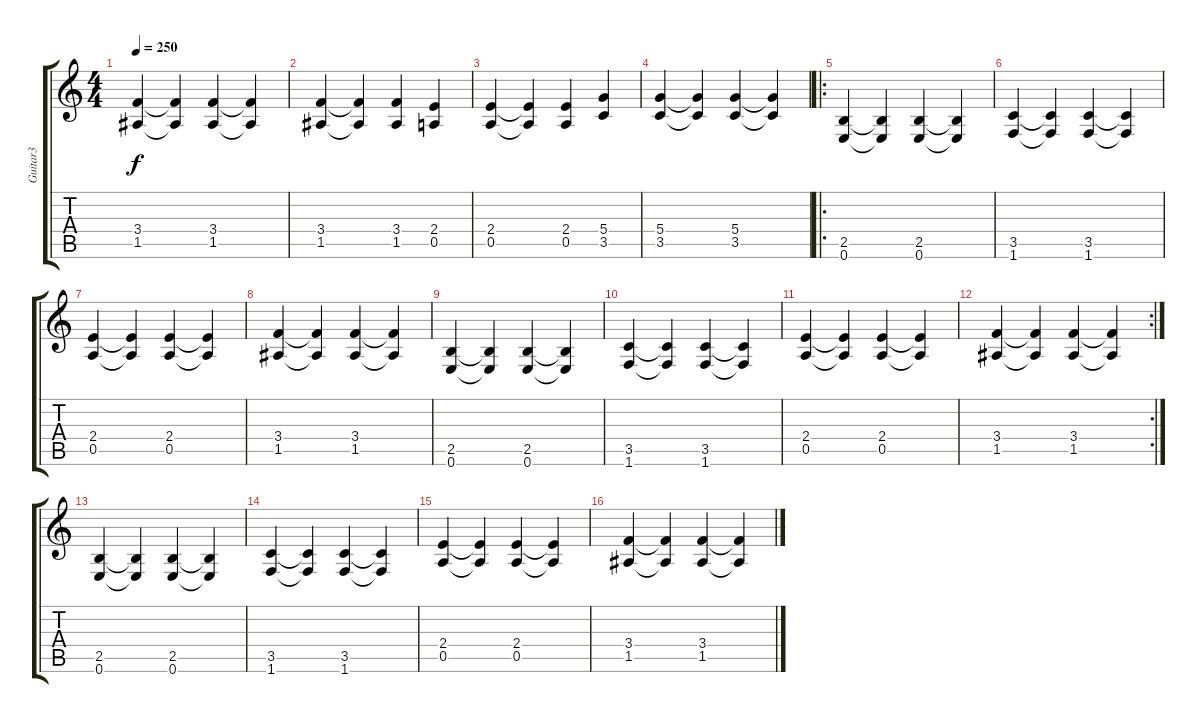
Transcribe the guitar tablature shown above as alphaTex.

\track ("Guitar3" "Guitar3") {instrument distortionguitar}
\staff {score tabs}
\tuning (E4 B3 G3 D3 A2 E2) {hide}
\ts (4 4)
\tempo 250
\clef g2
\ks c
(3.4 1.5).4{dy f} (3.4{t} 1.5{t}).4 (3.4 1.5).4 (3.4{t} 1.5{t}).4 |
(3.4 1.5).4 (3.4{t} 1.5{t}).4 (3.4 1.5).4 (2.4 0.5).4 |
(2.4 0.5).4 (2.4{t} 0.5{t}).4 (2.4 0.5).4 (5.4 3.5).4 |
(5.4 3.5).4 (5.4{t} 3.5{t}).4 (5.4 3.5).4 (5.4{t} 3.5{t}).4 |
\ro
(2.5 0.6).4{instrument distortionguitar} (2.5{t} 0.6{t}).4 (2.5 0.6).4 (2.5{t} 0.6{t}).4 |
(3.5 1.6).4 (3.5{t} 1.6{t}).4 (3.5 1.6).4 (3.5{t} 1.6{t}).4 |
(2.4 0.5).4 (2.4{t} 0.5{t}).4 (2.4 0.5).4 (2.4{t} 0.5{t}).4 |
(3.4 1.5).4 (3.4{t} 1.5{t}).4 (3.4 1.5).4 (3.4{t} 1.5{t}).4 |
(2.5 0.6).4{instrument distortionguitar} (2.5{t} 0.6{t}).4 (2.5 0.6).4 (2.5{t} 0.6{t}).4 |
(3.5 1.6).4 (3.5{t} 1.6{t}).4 (3.5 1.6).4 (3.5{t} 1.6{t}).4 |
(2.4 0.5).4 (2.4{t} 0.5{t}).4 (2.4 0.5).4 (2.4{t} 0.5{t}).4 |
\rc 2
(3.4 1.5).4 (3.4{t} 1.5{t}).4 (3.4 1.5).4 (3.4{t} 1.5{t}).4 |
(2.5 0.6).4{instrument distortionguitar} (2.5{t} 0.6{t}).4 (2.5 0.6).4 (2.5{t} 0.6{t}).4 |
(3.5 1.6).4 (3.5{t} 1.6{t}).4 (3.5 1.6).4 (3.5{t} 1.6{t}).4 |
(2.4 0.5).4 (2.4{t} 0.5{t}).4 (2.4 0.5).4 (2.4{t} 0.5{t}).4 |
(3.4 1.5).4 (3.4{t} 1.5{t}).4 (3.4 1.5).4 (3.4{t} 1.5{t}).4
